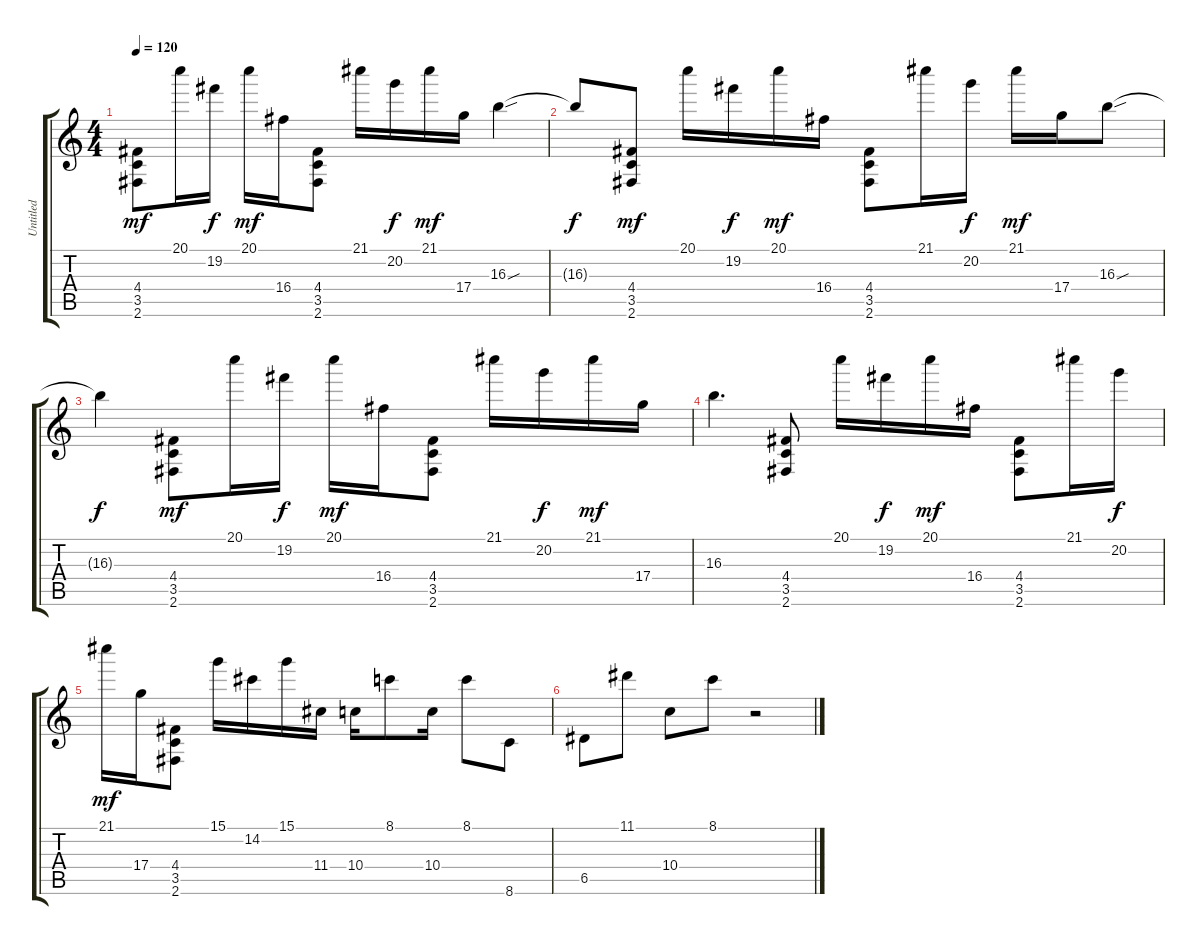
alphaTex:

\track ("Untitled" "Untitled") {instrument distortionguitar}
\staff {score tabs}
\tuning (E4 B3 G3 D3 A2 E2) {hide}
\ts (4 4)
\tempo 120
\clef g2
\ks c
(4.4 3.5 2.6).8{dy mf} 20.1.16 19.2.16{dy f} 20.1.16{dy mf} 16.4.16 (4.4 3.5 2.6).8 21.1.16 20.2.16{dy f} 21.1.16{dy mf} 17.4.16 16.3{sou}.4 |
16.3{t}.8{dy f} (4.4 3.5 2.6).8{dy mf} 20.1.16 19.2.16{dy f} 20.1.16{dy mf} 16.4.16 (4.4 3.5 2.6).8 21.1.16 20.2.16{dy f} 21.1.16{dy mf} 17.4.16 16.3{sou}.8 |
16.3{t}.4{dy f} (4.4 3.5 2.6).8{dy mf} 20.1.16 19.2.16{dy f} 20.1.16{dy mf} 16.4.16 (4.4 3.5 2.6).8 21.1.16 20.2.16{dy f} 21.1.16{dy mf} 17.4.16 |
16.3.4{d} (4.4 3.5 2.6).8 20.1.16 19.2.16{dy f} 20.1.16{dy mf} 16.4.16 (4.4 3.5 2.6).8 21.1.16 20.2.16{dy f} |
21.1.16{dy mf} 17.4.16 (4.4 3.5 2.6).8 15.1.16 14.2.16 15.1.16 11.4.16 10.4.16 8.1.8 10.4.16 8.1.8 8.6.8 |
6.5.8 11.1.8 10.4.8 8.1.8 r.2
